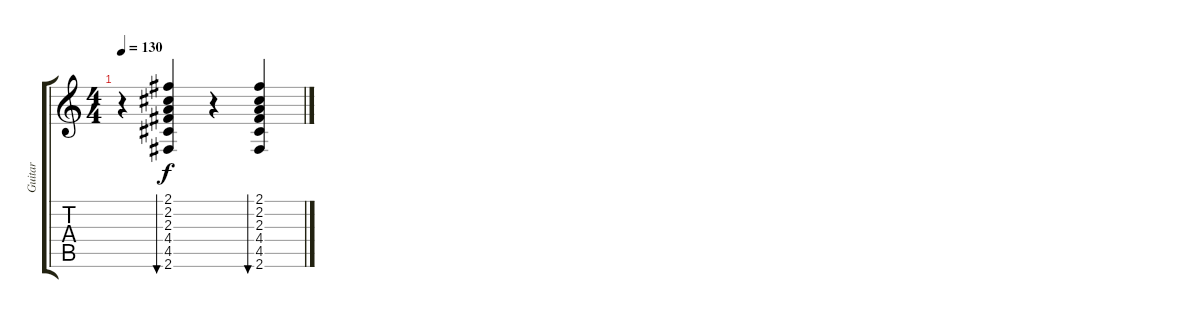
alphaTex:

\track ("Guitar" "Guitar") {instrument electricguitarmuted}
\staff {score tabs}
\tuning (E4 B3 G3 D3 A2 E2) {hide}
\ts (4 4)
\tempo 130
\clef g2
\ks c
r.4{dy f} (2.1 2.2 2.3 4.4 4.5 2.6).4{bu 60} r.4 (2.1 2.2 2.3 4.4 4.5 2.6).4{bu 60}
